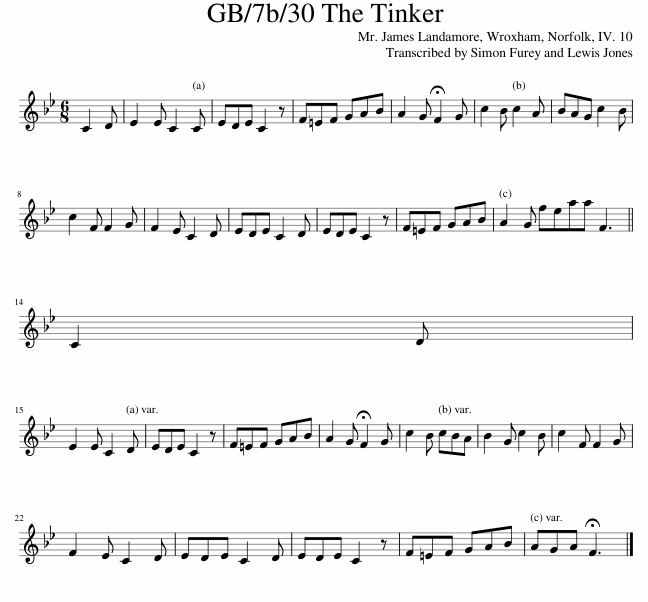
X:1
L:1/8
M:6/8
I:linebreak $
K:Bb
V:1 treble
V:1
 C2 D | E2 E C2 C | EDE C2 z | F=EF GAB | A2 G !fermata!F2 G | %5
 c2 B c2 A | BAG c2 B |$ c2 F F2 G | F2 E C2 D | EDE C2 D | %10
 EDE C2 z | F=EF GAB | A2 G feaa F3 ||$ C2 D |$ E2 E C2 D | %15
 EDE C2 z | F=EF GAB | A2 G !fermata!F2 G | c2 B cBA | B2 G c2 B | %20
 c2 F F2 G |$ F2 E C2 D | EDE C2 D | EDE C2 z | F=EF GAB | %25
 AGA !fermata!F3 |] %26
